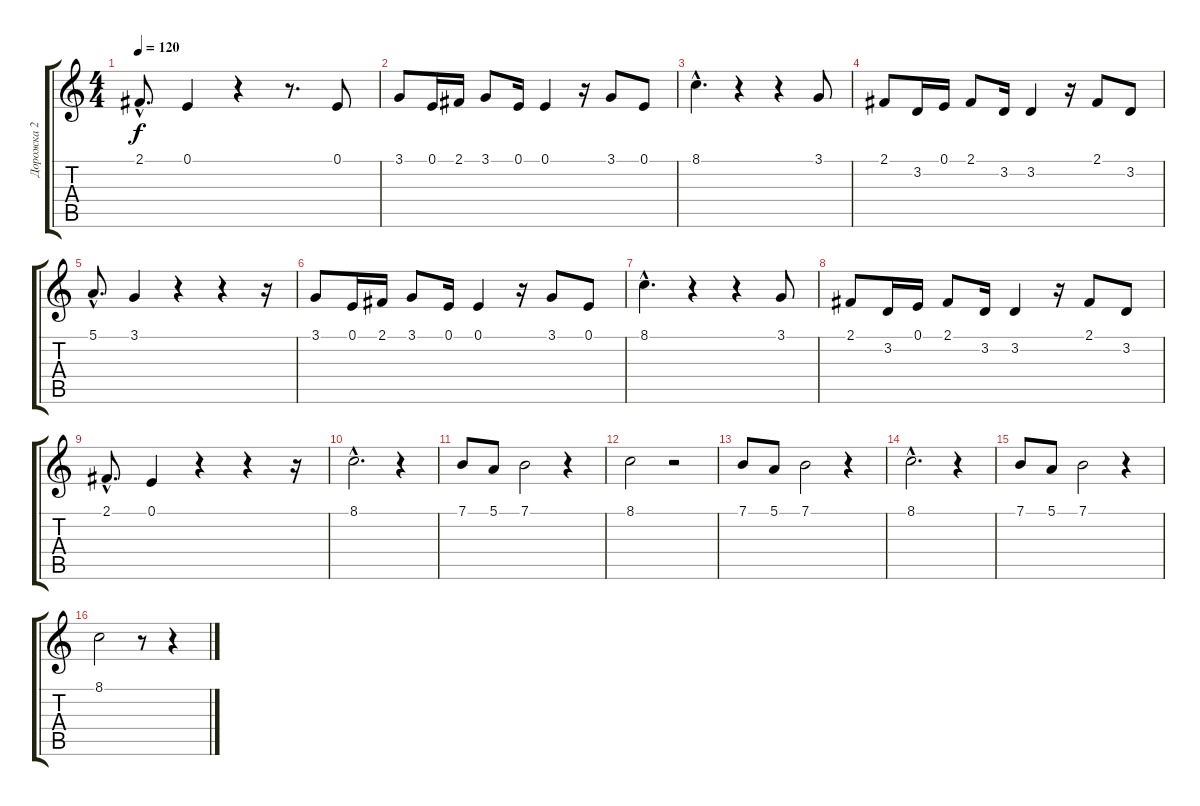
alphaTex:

\track ("Дорожка 2" "Дорожка 2") {instrument flute}
\staff {score tabs}
\tuning (E4 B3 G3 D3 A2 E2) {hide}
\ts (4 4)
\tempo 120
\clef g2
\ks c
2.1{hac}.8{d dy f} 0.1.4 r.4 r.8{d} 0.1.8 |
3.1.8 0.1.16 2.1.16 3.1.8 0.1.16 0.1.4 r.16 3.1.8 0.1.8 |
8.1{hac}.4{d} r.4 r.4 3.1.8 |
2.1.8 3.2.16 0.1.16 2.1.8 3.2.16 3.2.4 r.16 2.1.8 3.2.8 |
5.1{hac}.8{d} 3.1.4 r.4 r.4 r.16 |
3.1.8 0.1.16 2.1.16 3.1.8 0.1.16 0.1.4 r.16 3.1.8 0.1.8 |
8.1{hac}.4{d} r.4 r.4 3.1.8 |
2.1.8 3.2.16 0.1.16 2.1.8 3.2.16 3.2.4 r.16 2.1.8 3.2.8 |
2.1{hac}.8{d} 0.1.4 r.4 r.4 r.16 |
8.1{hac}.2{d balance 2} r.4 |
7.1.8 5.1.8 7.1.2 r.4 |
8.1.2 r.2 |
7.1.8 5.1.8 7.1.2 r.4 |
8.1{hac}.2{d} r.4 |
7.1.8 5.1.8 7.1.2 r.4 |
8.1.2 r.8 r.4
